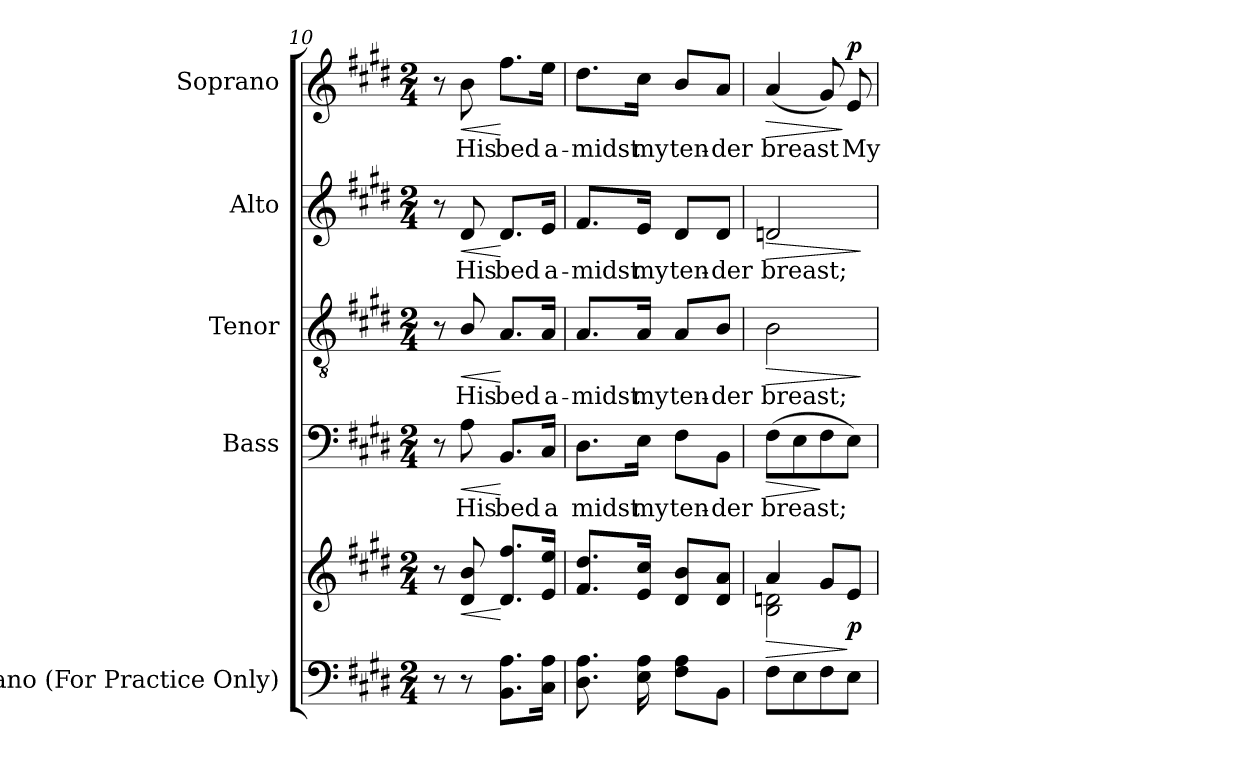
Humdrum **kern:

**kern	**kern	**dynam	**kern	**text	**dynam	**kern	**text	**dynam	**kern	**text	**dynam	**kern	**text	**dynam
*part5	*part5	*part5	*part4	*part4	*part4	*part3	*part3	*part3	*part2	*part2	*part2	*part1	*part1	*part1
*staff6	*staff5	*staff5/6	*staff4	*staff4	*staff4	*staff3	*staff3	*staff3	*staff2	*staff2	*staff2	*staff1	*staff1	*staff1
*I"Piano (For Practice Only)	*	*	*I"Bass	*	*	*I"Tenor	*	*	*I"Alto	*	*	*I"Soprano	*	*
*I'Pno.	*	*	*I'B.	*	*	*I'T.	*	*	*I'A.	*	*	*I'S.	*	*
!!LO:PB:g=z
*clefF4	*clefG2	*	*clefF4	*	*	*clefGv2	*	*	*clefG2	*	*	*clefG2	*	*
*	*	*	*	*	*	*ITrd7c12	*	*	*	*	*	*	*	*
*k[f#c#g#d#]	*k[f#c#g#d#]	*	*k[f#c#g#d#]	*	*	*k[f#c#g#d#]	*	*	*k[f#c#g#d#]	*	*	*k[f#c#g#d#]	*	*
*E:	*E:	*	*E:	*	*	*E:	*	*	*E:	*	*	*E:	*	*
*M2/4	*M2/4	*	*M2/4	*	*	*M2/4	*	*	*M2/4	*	*	*M2/4	*	*
=10	=10	=10	=10	=10	=10	=10	=10	=10	=10	=10	=10	=10	=10	=10
8r	8r	.	8r	.	.	8r	.	.	8r	.	.	8r	.	.
!	!	!LO:HP:b	!	!	!	!	!	!	!	!	!	!	!	!
!	!	!	!	!LO:LY:b:color=#000000	!LO:HP:b	!	!	!	!	!	!	!	!	!
!	!	!	!	!	!	!	!LO:LY:b:color=#000000	!LO:HP:b	!	!	!	!	!	!
!	!	!	!	!	!	!	!	!	!	!LO:LY:b:color=#000000	!LO:HP:b	!	!	!
!	!	!	!	!	!	!	!	!	!	!	!	!	!LO:LY:b:color=#000000	!LO:HP:b
8r	8d#i/ 8bi	<	8Ai\	His	<	8BBi/	His	<	8d#i/	His	<	8bi\	His	<
!	!	!	!	!LO:LY:b:color=#000000	!	!	!	!	!	!	!	!	!	!
!	!	!	!	!	!	!	!LO:LY:b:color=#000000	!	!	!	!	!	!	!
!	!	!	!	!	!	!	!	!	!	!LO:LY:b:color=#000000	!	!	!	!
!	!	!	!	!	!	!	!	!	!	!	!	!	!LO:LY:b:color=#000000	!
8.BBi\ 8.AiL	8.d#i/ 8.ff#iL	[	8.BBi/L	bed	[	8.AAi/L	bed	[	8.d#i/L	bed	[	8.ff#i\L	bed	[
!	!	!	!	!LO:LY:b:color=#000000	!	!	!	!	!	!	!	!	!	!
!	!	!	!	!	!	!	!LO:LY:b:color=#000000	!	!	!	!	!	!	!
!	!	!	!	!	!	!	!	!	!	!LO:LY:b:color=#000000	!	!	!	!
!	!	!	!	!	!	!	!	!	!	!	!	!	!LO:LY:b:color=#000000	!
16C#i\ 16AiJk	16ei/ 16eeiJk	.	16C#i/Jk	a	.	16AAi/Jk	a-	.	16ei/Jk	a-	.	16eei\Jk	a-	.
=11	=11	=11	=11	=11	=11	=11	=11	=11	=11	=11	=11	=11	=11	=11
!	!	!	!	!LO:LY:b:color=#000000	!	!	!	!	!	!	!	!	!	!
!	!	!	!	!	!	!	!LO:LY:b:color=#000000	!	!	!	!	!	!	!
!	!	!	!	!	!	!	!	!	!	!LO:LY:b:color=#000000	!	!	!	!
!	!	!	!	!	!	!	!	!	!	!	!	!	!LO:LY:b:color=#000000	!
8.D#i\ 8.Ai	8.f#i/ 8.dd#iL	.	8.D#i\L	midst	.	8.AAi/L	-midst	.	8.f#i/L	-midst	.	8.dd#i\L	-midst	.
!	!	!	!	!LO:LY:b:color=#000000	!	!	!	!	!	!	!	!	!	!
!	!	!	!	!	!	!	!LO:LY:b:color=#000000	!	!	!	!	!	!	!
!	!	!	!	!	!	!	!	!	!	!LO:LY:b:color=#000000	!	!	!	!
!	!	!	!	!	!	!	!	!	!	!	!	!	!LO:LY:b:color=#000000	!
16Ei\ 16Ai	16ei/ 16cc#iJk	.	16Ei\Jk	my	.	16AAi/Jk	my	.	16ei/Jk	my	.	16cc#i\Jk	my	.
!	!	!	!	!LO:LY:b:color=#000000	!	!	!	!	!	!	!	!	!	!
!	!	!	!	!	!	!	!LO:LY:b:color=#000000	!	!	!	!	!	!	!
!	!	!	!	!	!	!	!	!	!	!LO:LY:b:color=#000000	!	!	!	!
!	!	!	!	!	!	!	!	!	!	!	!	!	!LO:LY:b:color=#000000	!
8F#i\ 8AiL	8d#i/ 8biL	.	8F#i\L	ten-	.	8AAi/L	ten-	.	8d#i/L	ten-	.	8bi/L	ten-	.
!	!	!	!	!LO:LY:b:color=#000000	!	!	!	!	!	!	!	!	!	!
!	!	!	!	!	!	!	!LO:LY:b:color=#000000	!	!	!	!	!	!	!
!	!	!	!	!	!	!	!	!	!	!LO:LY:b:color=#000000	!	!	!	!
!	!	!	!	!	!	!	!	!	!	!	!	!	!LO:LY:b:color=#000000	!
8BBi\J	8d#i/ 8aiJ	.	8BBi\J	-der	.	8BBi/J	-der	.	8d#i/J	-der	.	8ai/J	-der	.
=12	=12	=12	=12	=12	=12	=12	=12	=12	=12	=12	=12	=12	=12	=12
!	!	!LO:HP:b	!	!	!	!	!	!	!	!	!	!	!	!
*	*^	*	*	*	*	*	*	*	*	*	*	*	*	*
!	!	!	!	!	!LO:LY:b:color=#000000	!LO:HP:b	!	!	!	!	!	!	!	!	!
!	!	!	!	!	!	!	!	!LO:LY:b:color=#000000	!LO:HP:b	!	!	!	!	!	!
!	!	!	!	!	!	!	!	!	!	!	!LO:LY:b:color=#000000	!LO:HP:b	!	!	!
!	!	!	!	!	!	!	!	!	!	!	!	!	!	!LO:LY:b:color=#000000	!LO:HP:b
8F#i\L	4ai/	2Bi\ 2dni	>	(8F#i\L	breast;	>	2BBi\	breast;	>	2dni/	breast;	>	(4ai/	breast	>
8Ei\	.	.	.	8Ei\	.	.	.	.	.	.	.	.	.	.	.
8F#i\	8g#i/L	.	.	8F#i\	.	]	.	.	.	.	.	.	8g#i/)	.	.
!	!	!	!	!	!	!	!	!	!	!	!	!	!	!LO:LY:b:color=#000000	!
8Ei\J	8ei/J	.	] p	8Ei\J)	.	.	.	.	.	.	.	.	8ei/	My	] p
*	*v	*v	*	*	*	*	*	*	*	*	*	*	*	*	*
.	.	.	.	.	.	.	.	]	.	.	]	.	.	.
=	=	=	=	=	=	=	=	=	=	=	=	=	=	=
*-	*-	*-	*-	*-	*-	*-	*-	*-	*-	*-	*-	*-	*-	*-
